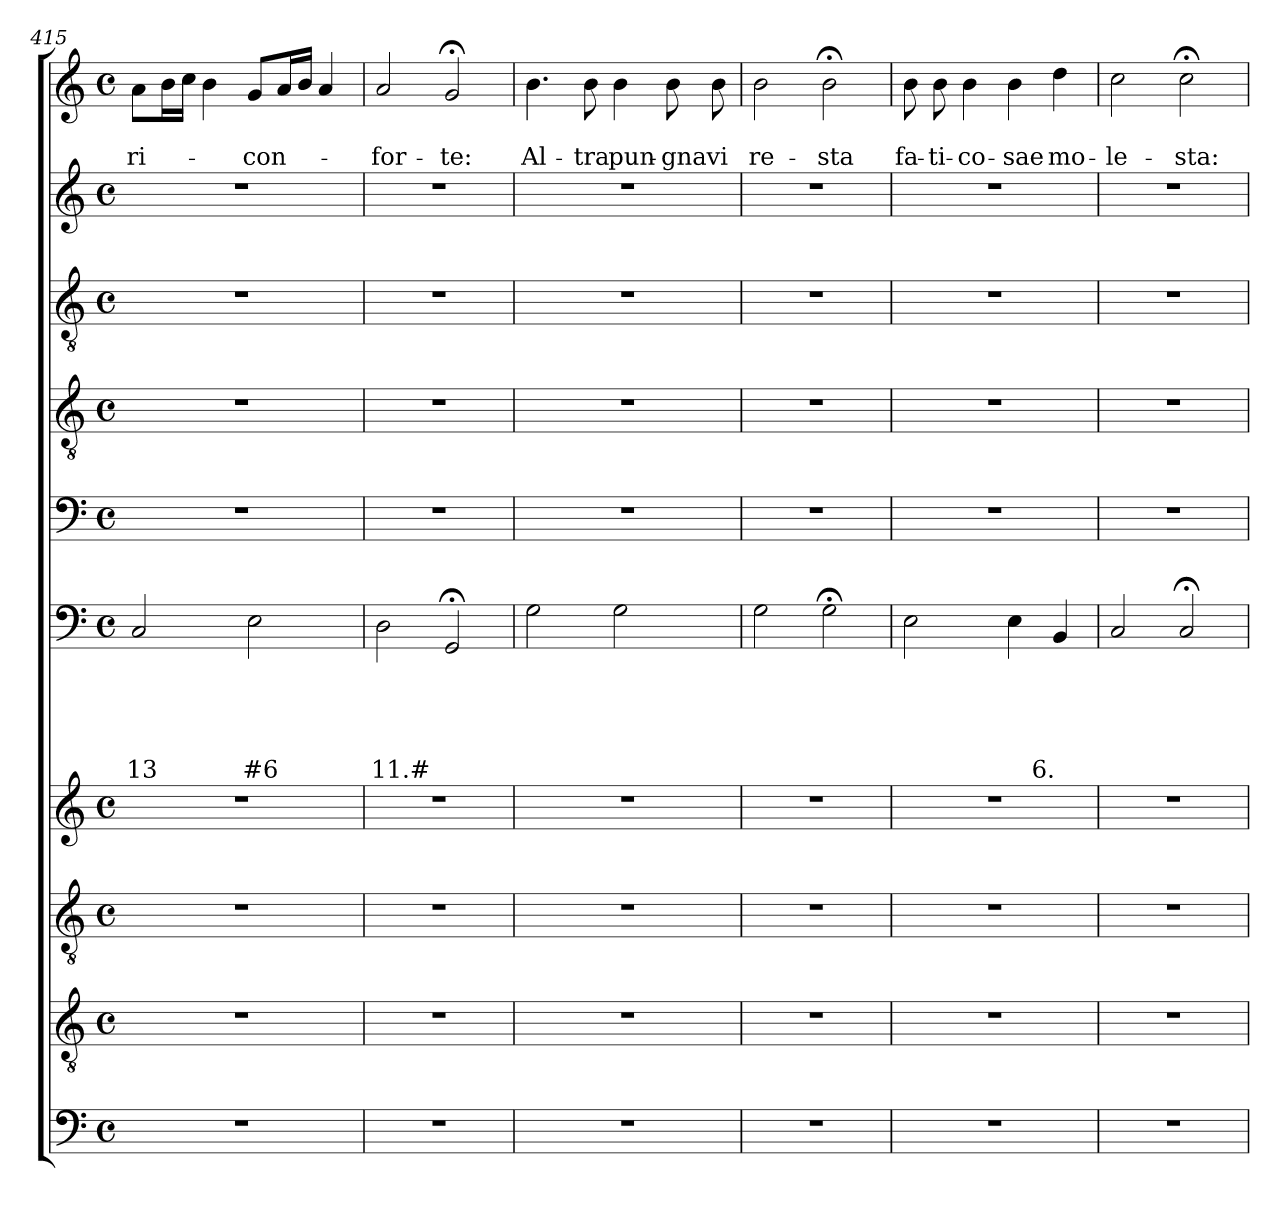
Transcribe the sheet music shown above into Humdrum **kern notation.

**kern	**kern	**kern	**kern	**kern	**text	**text	**text	**text	**text	**kern	**kern	**kern	**kern	**kern	**text	**text
*part10	*part9	*part8	*part7	*part6	*part6	*part6	*part6	*part6	*part6	*part5	*part4	*part3	*part2	*part1	*part1	*part1
*staff10	*staff9	*staff8	*staff7	*staff6	*staff6	*staff6	*staff6	*staff6	*staff6	*staff5	*staff4	*staff3	*staff2	*staff1	*staff1	*staff1
*clefF4	*clefGv2	*clefGv2	*clefG2	*clefF4	*	*	*	*	*	*clefF4	*clefGv2	*clefGv2	*clefG2	*clefG2	*	*
*k[]	*k[]	*k[]	*k[]	*k[]	*	*	*	*	*	*k[]	*k[]	*k[]	*k[]	*k[]	*	*
*C:	*C:	*C:	*C:	*C:	*	*	*	*	*	*C:	*C:	*C:	*C:	*C:	*	*
*M4/4	*M4/4	*M4/4	*M4/4	*M4/4	*	*	*	*	*	*M4/4	*M4/4	*M4/4	*M4/4	*M4/4	*	*
*met(c)	*met(c)	*met(c)	*met(c)	*met(c)	*	*	*	*	*	*met(c)	*met(c)	*met(c)	*met(c)	*met(c)	*	*
=415	=415	=415	=415	=415	=415	=415	=415	=415	=415	=415	=415	=415	=415	=415	=415	=415
1r	1r	1r	1r	2C/	.	.	.	.	13	1r	1r	1r	1r	8a\L	.	ri-
.	.	.	.	.	.	.	.	.	.	.	.	.	.	16b\L	.	.
.	.	.	.	.	.	.	.	.	.	.	.	.	.	16cc\JJ	.	.
.	.	.	.	.	.	.	.	.	.	.	.	.	.	4b\	.	.
.	.	.	.	2E\	.	.	.	.	#6	.	.	.	.	8g/L	.	-con-
.	.	.	.	.	.	.	.	.	.	.	.	.	.	16a/L	.	.
.	.	.	.	.	.	.	.	.	.	.	.	.	.	16b/JJ	.	.
.	.	.	.	.	.	.	.	.	.	.	.	.	.	4a/	.	.
=416	=416	=416	=416	=416	=416	=416	=416	=416	=416	=416	=416	=416	=416	=416	=416	=416
1r	1r	1r	1r	2D\	.	.	.	.	11.#	1r	1r	1r	1r	2a/	.	-for-
.	.	.	.	2GG;</	.	.	.	.	.	.	.	.	.	2g;</	.	-te:
!!LO:LB:g=z
=417	=417	=417	=417	=417	=417	=417	=417	=417	=417	=417	=417	=417	=417	=417	=417	=417
1r	1r	1r	1r	2G\	.	.	.	.	.	1r	1r	1r	1r	4.b\	.	Al-
.	.	.	.	.	.	.	.	.	.	.	.	.	.	8b\	.	-tra
.	.	.	.	2G\	.	.	.	.	.	.	.	.	.	4b\	.	pun-
.	.	.	.	.	.	.	.	.	.	.	.	.	.	8b\	.	-gna
.	.	.	.	.	.	.	.	.	.	.	.	.	.	8b\	.	vi
=418	=418	=418	=418	=418	=418	=418	=418	=418	=418	=418	=418	=418	=418	=418	=418	=418
1r	1r	1r	1r	2G\	.	.	.	.	.	1r	1r	1r	1r	2b\	.	re-
.	.	.	.	2G;<\	.	.	.	.	.	.	.	.	.	2b;<\	.	-sta
=419	=419	=419	=419	=419	=419	=419	=419	=419	=419	=419	=419	=419	=419	=419	=419	=419
1r	1r	1r	1r	2E\	.	.	.	.	.	1r	1r	1r	1r	8b\	.	fa-
.	.	.	.	.	.	.	.	.	.	.	.	.	.	8b\	.	-ti-
.	.	.	.	.	.	.	.	.	.	.	.	.	.	4b\	.	-co-
.	.	.	.	4E\	.	.	.	.	.	.	.	.	.	4b\	.	-sae
.	.	.	.	4BB/	.	.	.	.	6.	.	.	.	.	4dd\	.	mo-
=420	=420	=420	=420	=420	=420	=420	=420	=420	=420	=420	=420	=420	=420	=420	=420	=420
1r	1r	1r	1r	2C/	.	.	.	.	.	1r	1r	1r	1r	2cc\	.	-le-
.	.	.	.	2C;</	.	.	.	.	.	.	.	.	.	2cc;<\	.	-sta:
=	=	=	=	=	=	=	=	=	=	=	=	=	=	=	=	=
*-	*-	*-	*-	*-	*-	*-	*-	*-	*-	*-	*-	*-	*-	*-	*-	*-
